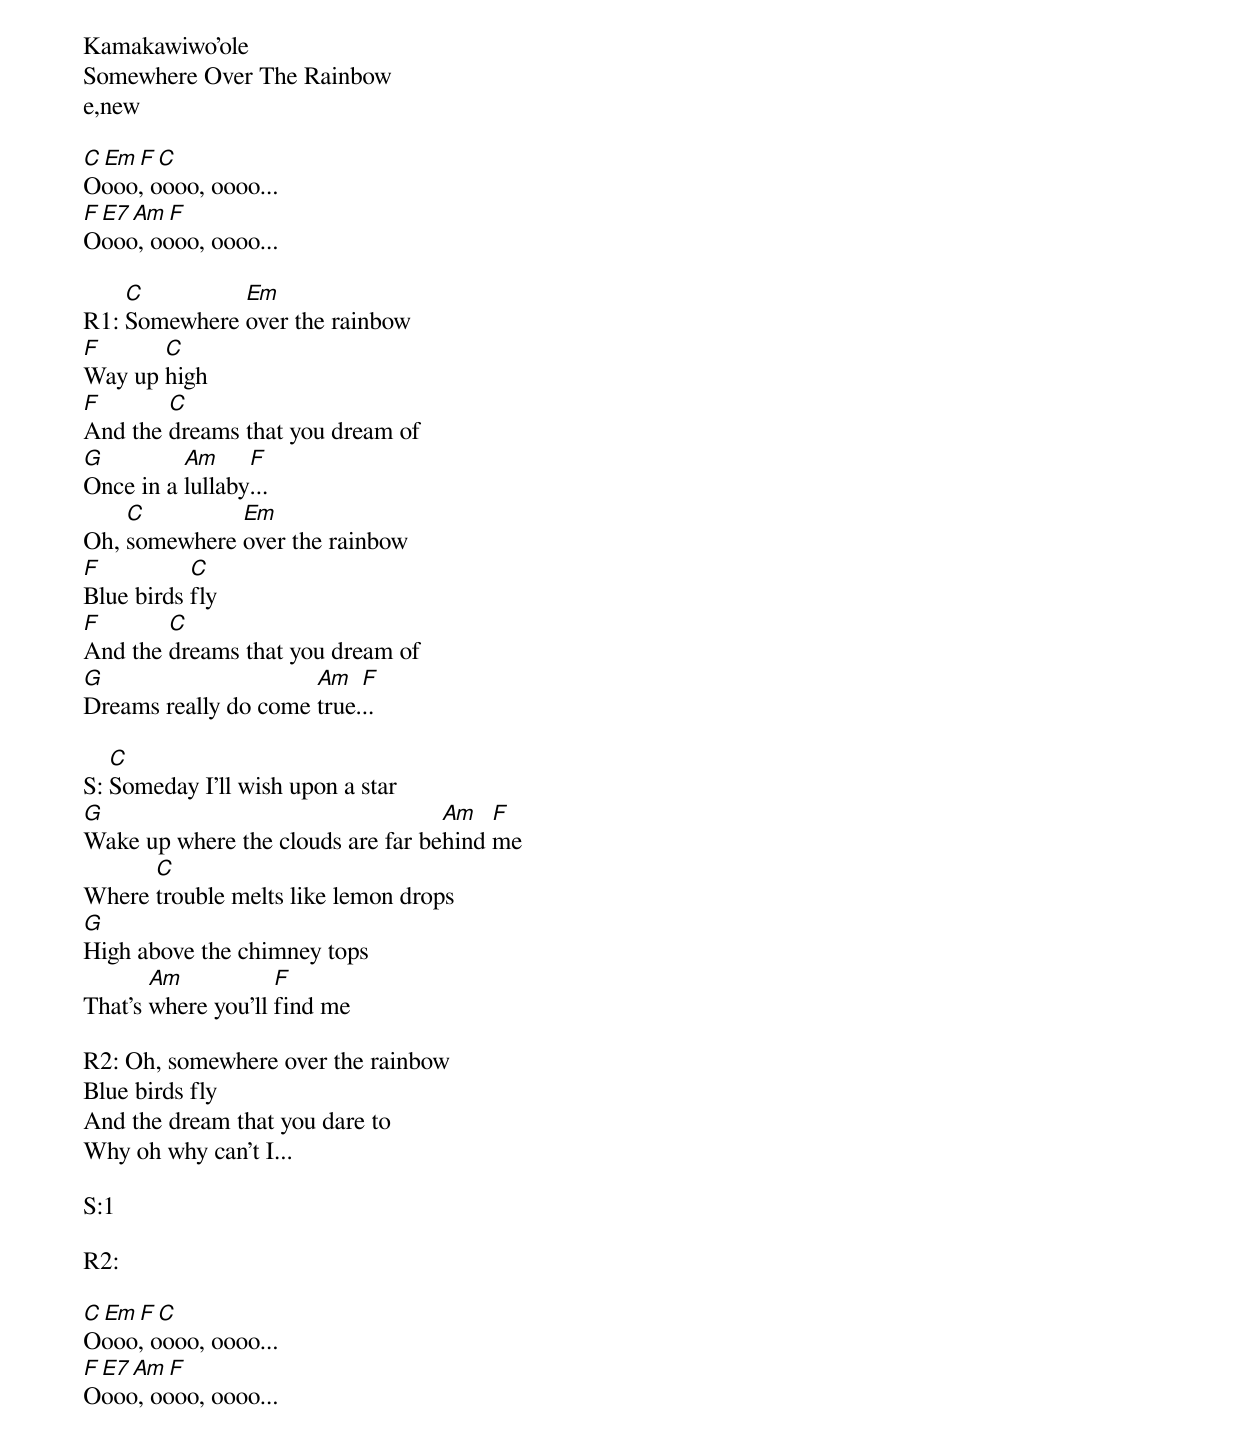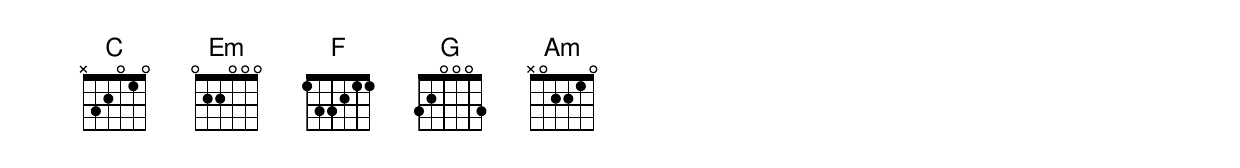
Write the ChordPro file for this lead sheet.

Kamakawiwo'ole
Somewhere Over The Rainbow
e,new
{"fontSize":1,"paragraphSpace":0.6,"titleSpace":0.3}

[C Em F C]Oooo, oooo, oooo...
[F E7 Am F]Oooo, oooo, oooo...

R1: [C]Somewhere [Em]over the rainbow
[F]Way up [C]high
[F]And the [C]dreams that you dream of
[G]Once in a [Am]lullaby[F]...
Oh, [C]somewhere [Em]over the rainbow
[F]Blue birds [C]fly
[F]And the [C]dreams that you dream of
[G]Dreams really do come [Am]true.[F]..

S: [C]Someday I'll wish upon a star
[G]Wake up where the clouds are far be[Am]hind [F]me
Where [C]trouble melts like lemon drops
[G]High above the chimney tops
That's [Am]where you'll [F]find me

R2: Oh, somewhere over the rainbow
Blue birds fly
And the dream that you dare to
Why oh why can't I...

S:1

R2:

[C Em F C]Oooo, oooo, oooo...
[F E7 Am F]Oooo, oooo, oooo...
